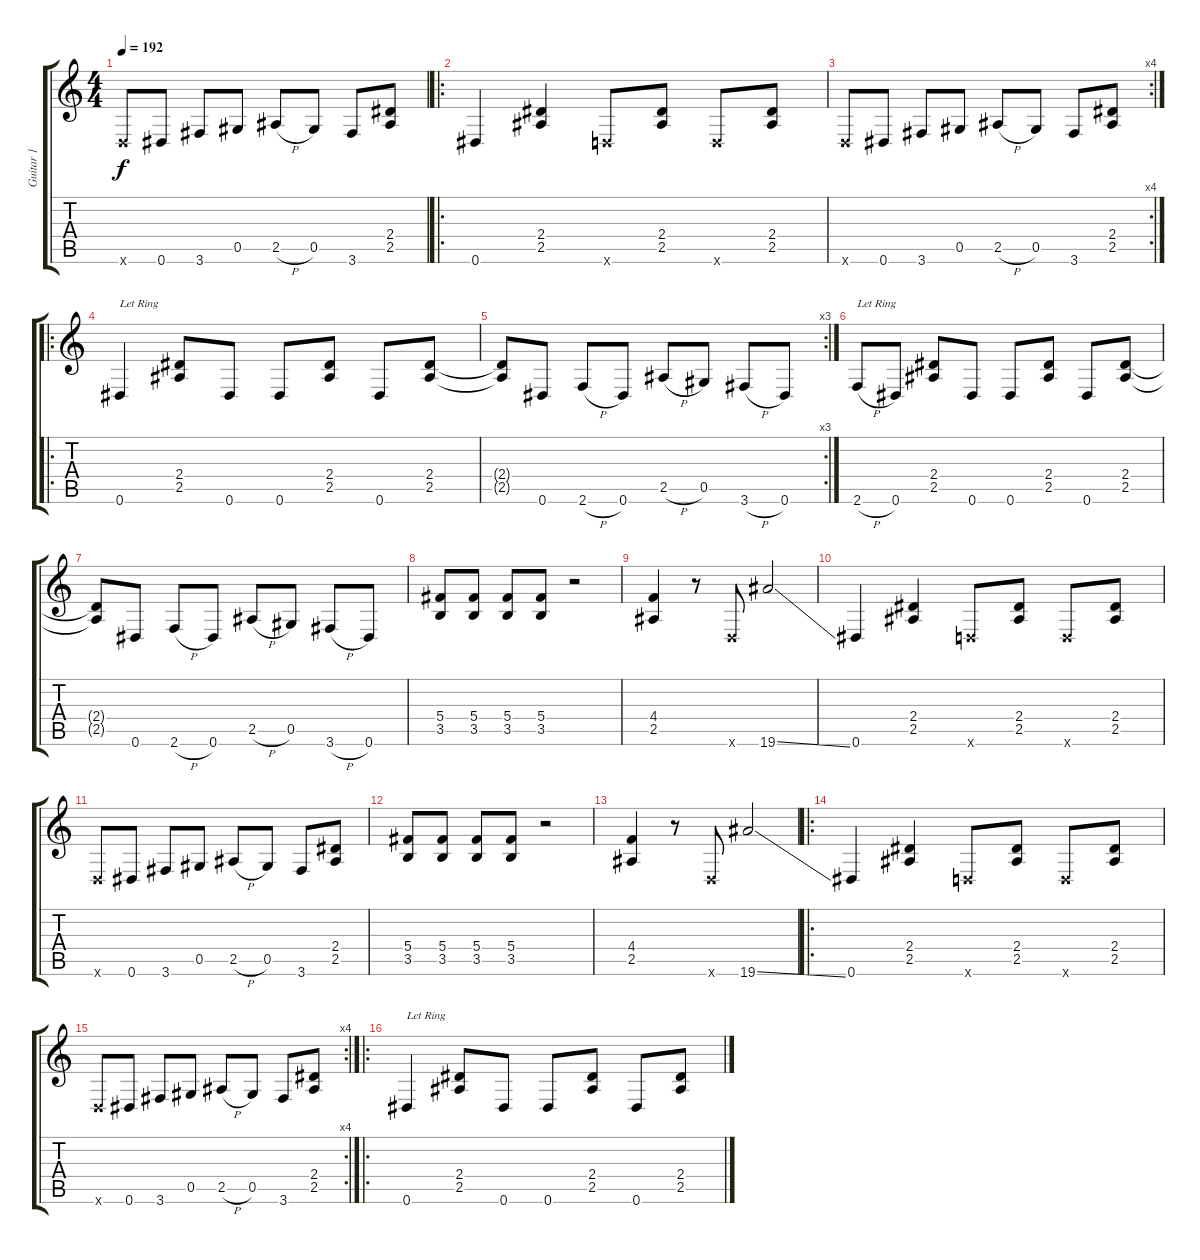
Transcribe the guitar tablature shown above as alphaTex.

\track ("Guitar 1" "Guitar 1") {instrument distortionguitar}
\staff {score tabs}
\tuning (Eb4 Bb3 Gb3 Db3 Ab2 Eb2) {hide}
\ts (4 4)
\tempo 192
\clef g2
\ks c
-1.6{x}.8{dy f} 0.6.8 3.6.8 0.5.8 2.5{h}.8 0.5.8 3.6.8 (2.4 2.5).8 |
\ro
0.6.4 (2.4 2.5).4 -1.6{x}.8 (2.4 2.5).8 -1.6{x}.8 (2.4 2.5).8 |
\rc 4
-1.6{x}.8 0.6.8 3.6.8 0.5.8 2.5{h}.8 0.5.8 3.6.8 (2.4 2.5).8 |
\ro
0.6.4{txt "Let Ring"} (2.4 2.5).8 0.6.8 0.6.8 (2.4 2.5).8 0.6.8 (2.4 2.5).8 |
\rc 3
(2.4{t} 2.5{t}).8 0.6.8 2.6{h}.8 0.6.8 2.5{h}.8 0.5.8 3.6{h}.8 0.6.8 |
2.6{h}.8{txt "Let Ring"} 0.6.8 (2.4 2.5).8 0.6.8 0.6.8 (2.4 2.5).8 0.6.8 (2.4 2.5).8 |
(2.4{t} 2.5{t}).8 0.6.8 2.6{h}.8 0.6.8 2.5{h}.8 0.5.8 3.6{h}.8 0.6.8 |
(5.4 3.5).8 (5.4 3.5).8 (5.4 3.5).8 (5.4 3.5).8 r.2 |
(4.4 2.5).4 r.8 -1.6{x}.8 19.6{ss}.2 |
0.6.4 (2.4 2.5).4 -1.6{x}.8 (2.4 2.5).8 -1.6{x}.8 (2.4 2.5).8 |
-1.6{x}.8 0.6.8 3.6.8 0.5.8 2.5{h}.8 0.5.8 3.6.8 (2.4 2.5).8 |
(5.4 3.5).8 (5.4 3.5).8 (5.4 3.5).8 (5.4 3.5).8 r.2 |
(4.4 2.5).4 r.8 -1.6{x}.8 19.6{ss}.2 |
\ro
0.6.4 (2.4 2.5).4 -1.6{x}.8 (2.4 2.5).8 -1.6{x}.8 (2.4 2.5).8 |
\rc 4
-1.6{x}.8 0.6.8 3.6.8 0.5.8 2.5{h}.8 0.5.8 3.6.8 (2.4 2.5).8 |
\ro
0.6.4{txt "Let Ring"} (2.4 2.5).8 0.6.8 0.6.8 (2.4 2.5).8 0.6.8 (2.4 2.5).8
